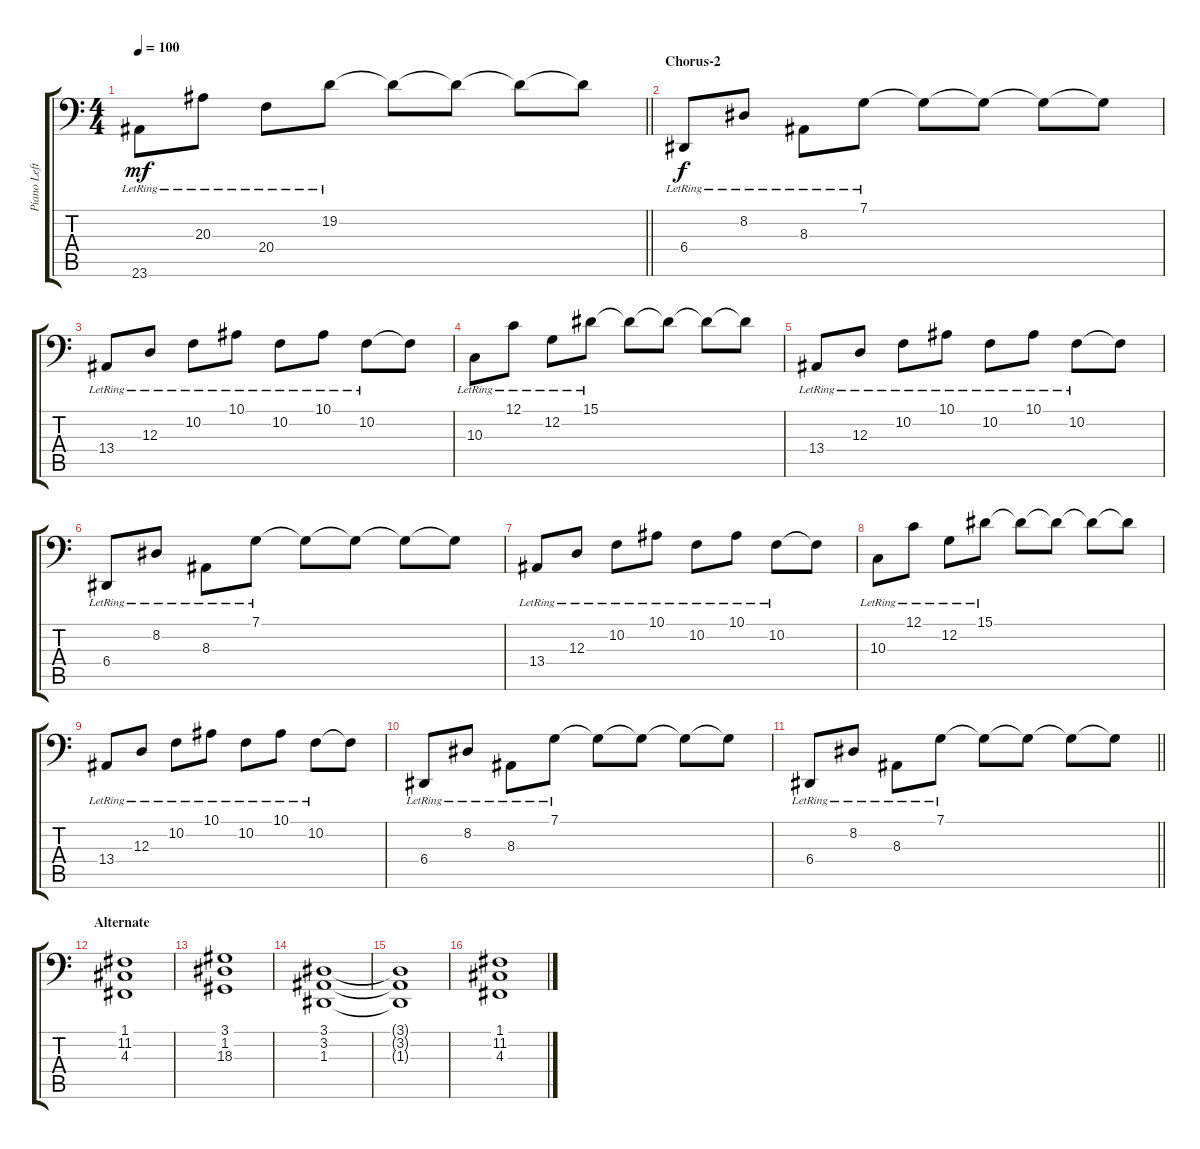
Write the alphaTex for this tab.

\track ("Piano Left Hand" "Piano Left") {instrument acousticgrandpiano}
\staff {score tabs}
\tuning (C3 G2 D2 A1 E1 B0) {hide}
\ts (4 4)
\tempo 100
\clef f4
\barLineRight lightlight
\ks c
23.6{lr}.8{dy mf} 20.3{lr}.8 20.4{lr}.8 19.2{lr}.8 19.2{t}.8 19.2{t}.8 19.2{t}.8 19.2{t}.8 |
\section ("" "Chorus-2")
6.4{lr}.8{dy f} 8.2{lr}.8 8.3{lr}.8 7.1{lr}.8 7.1{t}.8 7.1{t}.8 7.1{t}.8 7.1{t}.8 |
13.4{lr}.8 12.3{lr}.8 10.2{lr}.8 10.1{lr}.8 10.2{lr}.8 10.1{lr}.8 10.2{lr}.8 10.2{t}.8 |
10.3{lr}.8 12.1{lr}.8 12.2{lr}.8 15.1{lr}.8 15.1{t}.8 15.1{t}.8 15.1{t}.8 15.1{t}.8 |
13.4{lr}.8 12.3{lr}.8 10.2{lr}.8 10.1{lr}.8 10.2{lr}.8 10.1{lr}.8 10.2{lr}.8 10.2{t}.8 |
6.4{lr}.8 8.2{lr}.8 8.3{lr}.8 7.1{lr}.8 7.1{t}.8 7.1{t}.8 7.1{t}.8 7.1{t}.8 |
13.4{lr}.8 12.3{lr}.8 10.2{lr}.8 10.1{lr}.8 10.2{lr}.8 10.1{lr}.8 10.2{lr}.8 10.2{t}.8 |
10.3{lr}.8 12.1{lr}.8 12.2{lr}.8 15.1{lr}.8 15.1{t}.8 15.1{t}.8 15.1{t}.8 15.1{t}.8 |
13.4{lr}.8 12.3{lr}.8 10.2{lr}.8 10.1{lr}.8 10.2{lr}.8 10.1{lr}.8 10.2{lr}.8 10.2{t}.8 |
6.4{lr}.8 8.2{lr}.8 8.3{lr}.8 7.1{lr}.8 7.1{t}.8 7.1{t}.8 7.1{t}.8 7.1{t}.8 |
\barLineRight lightlight
6.4{lr}.8 8.2{lr}.8 8.3{lr}.8 7.1{lr}.8 7.1{t}.8 7.1{t}.8 7.1{t}.8 7.1{t}.8 |
\section ("" "Alternate")
(1.1 11.2 4.3).1 |
(3.1 1.2 18.3).1 |
(3.1 3.2 1.3).1 |
(3.1{t} 3.2{t} 1.3{t}).1 |
(1.1 11.2 4.3).1
